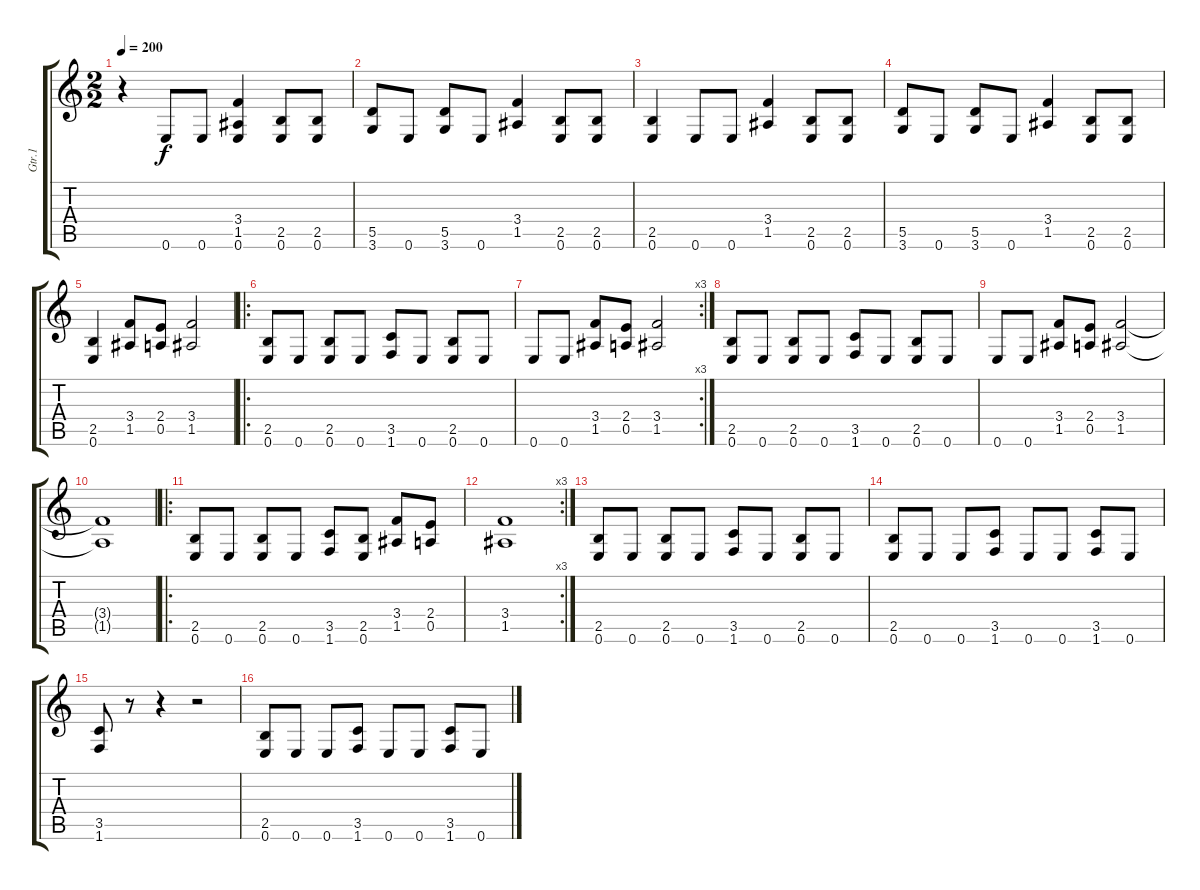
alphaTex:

\track ("Gtr.1" "Gtr.1") {instrument distortionguitar}
\staff {score tabs}
\tuning (E4 B3 G3 D3 A2 E2) {hide}
\ts (2 2)
\tempo 200
\clef g2
\ks c
r.4{dy f instrument distortionguitar} 0.6.8 0.6.8 (3.4 1.5 0.6).4 (2.5 0.6).8 (2.5 0.6).8 |
(5.5 3.6).8 0.6.8 (5.5 3.6).8 0.6.8 (3.4 1.5).4 (2.5 0.6).8 (2.5 0.6).8 |
(2.5 0.6).4 0.6.8 0.6.8 (3.4 1.5).4 (2.5 0.6).8 (2.5 0.6).8 |
(5.5 3.6).8 0.6.8 (5.5 3.6).8 0.6.8 (3.4 1.5).4 (2.5 0.6).8 (2.5 0.6).8 |
(2.5 0.6).4 (3.4 1.5).8 (2.4 0.5).8 (3.4 1.5).2 |
\ro
(2.5 0.6).8 0.6.8 (2.5 0.6).8 0.6.8 (3.5 1.6).8 0.6.8 (2.5 0.6).8 0.6.8 |
\rc 3
0.6.8 0.6.8 (3.4 1.5).8 (2.4 0.5).8 (3.4 1.5).2 |
(2.5 0.6).8 0.6.8 (2.5 0.6).8 0.6.8 (3.5 1.6).8 0.6.8 (2.5 0.6).8 0.6.8 |
0.6.8 0.6.8 (3.4 1.5).8 (2.4 0.5).8 (3.4 1.5).2 |
(3.4{t} 1.5{t}).1 |
\ro
(2.5 0.6).8 0.6.8 (2.5 0.6).8 0.6.8 (3.5 1.6).8 (2.5 0.6).8 (3.4 1.5).8 (2.4 0.5).8 |
\rc 3
(3.4 1.5).1 |
(2.5 0.6).8 0.6.8 (2.5 0.6).8 0.6.8 (3.5 1.6).8 0.6.8 (2.5 0.6).8 0.6.8 |
(2.5 0.6).8 0.6.8 0.6.8 (3.5 1.6).8 0.6.8 0.6.8 (3.5 1.6).8 0.6.8 |
(3.5 1.6).8 r.8 r.4 r.2 |
(2.5 0.6).8 0.6.8 0.6.8 (3.5 1.6).8 0.6.8 0.6.8 (3.5 1.6).8 0.6.8
